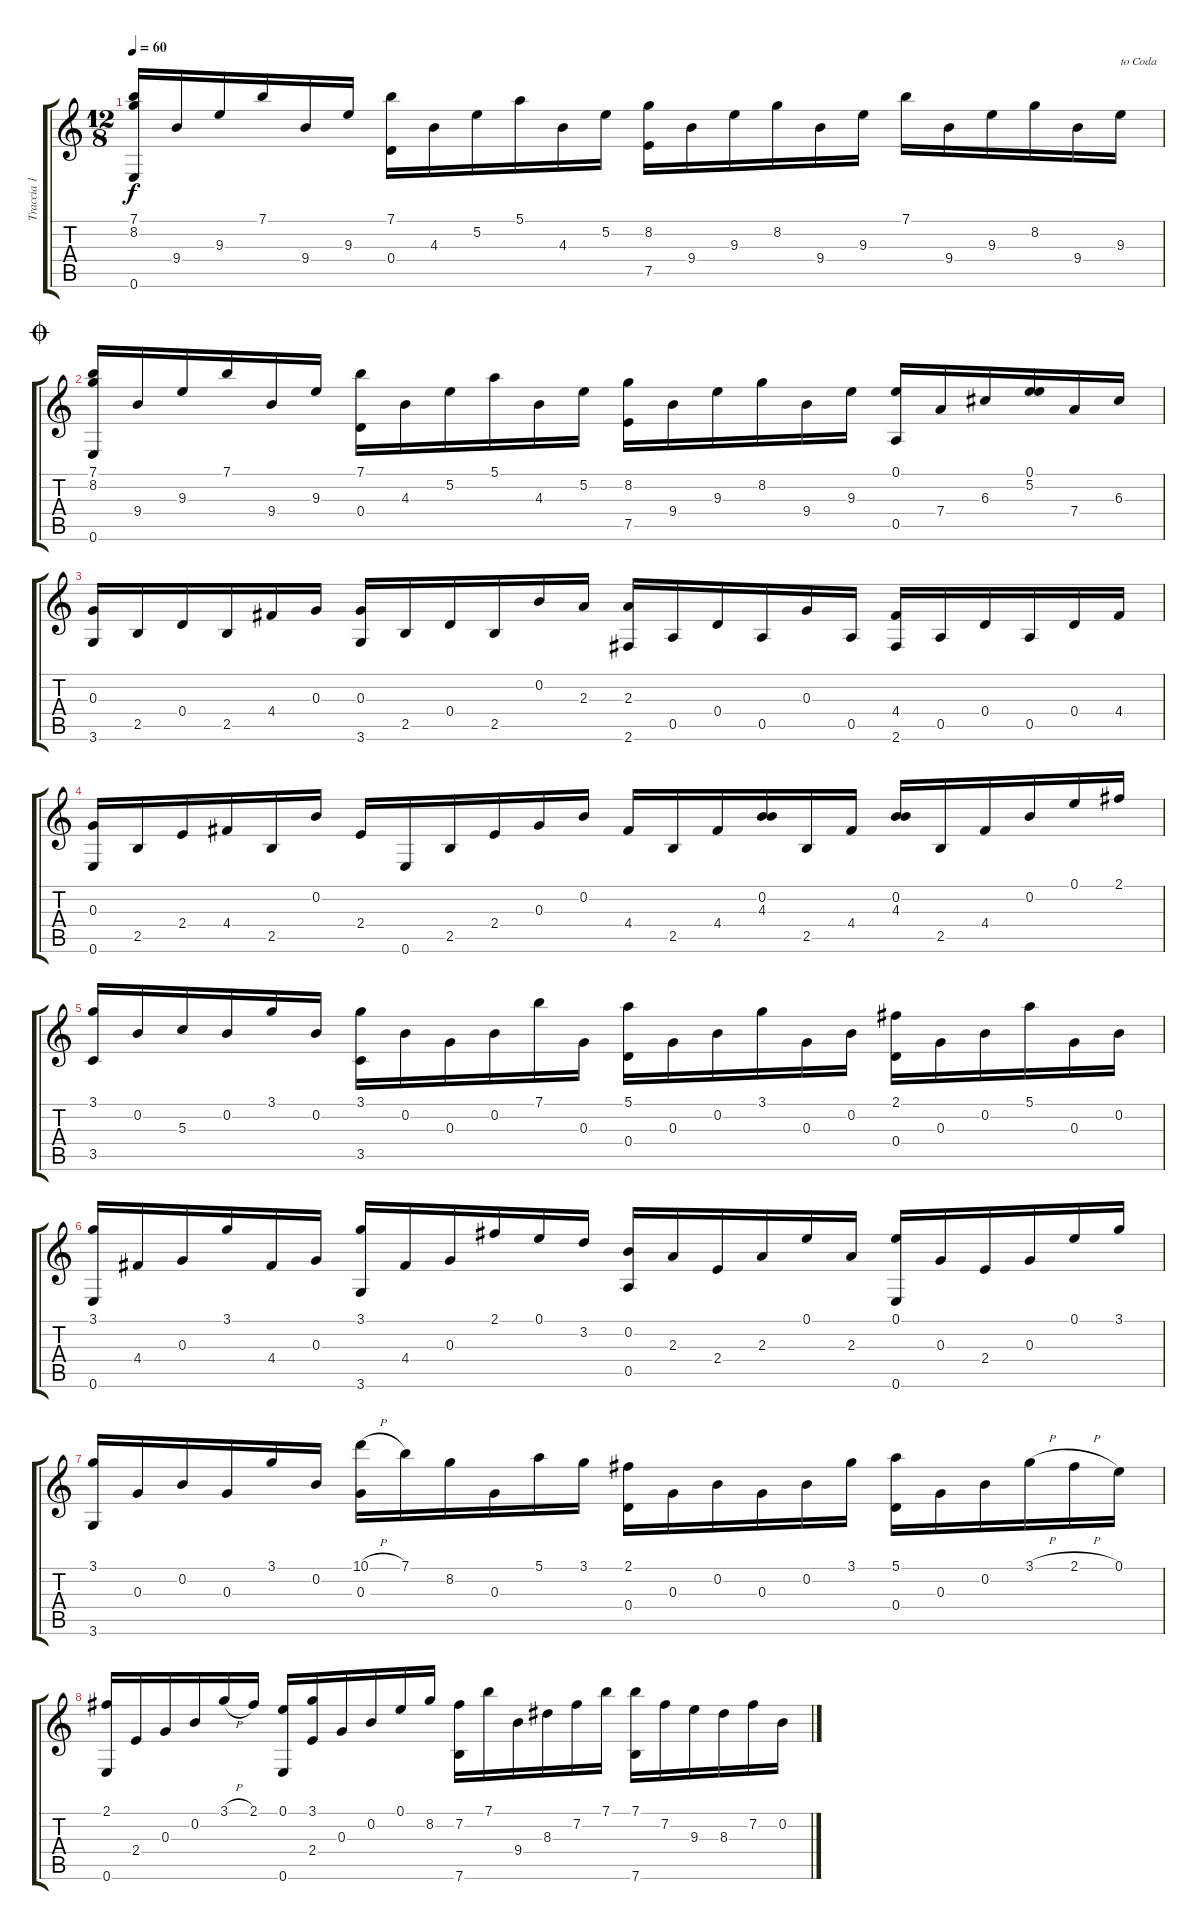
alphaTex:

\track ("Traccia 1" "Traccia 1") {instrument acousticguitarnylon}
\staff {score tabs}
\tuning (E4 B3 G3 D3 A2 E2) {hide}
\ts (12 8)
\tempo 60
\clef g2
\ks c
(7.1 8.2 0.6).16{dy f} 9.4.16 9.3.16 7.1.16 9.4.16 9.3.16 (7.1 0.4).16 4.3.16 5.2.16 5.1.16 4.3.16 5.2.16 (8.2 7.5).16 9.4.16 9.3.16 8.2.16 9.4.16 9.3.16 7.1.16 9.4.16 9.3.16 8.2.16 9.4.16 9.3.16{txt "to Coda"} |
\jump coda
(7.1 8.2 0.6).16 9.4.16 9.3.16 7.1.16 9.4.16 9.3.16 (7.1 0.4).16 4.3.16 5.2.16 5.1.16 4.3.16 5.2.16 (8.2 7.5).16 9.4.16 9.3.16 8.2.16 9.4.16 9.3.16 (0.1 0.5).16 7.4.16 6.3.16 (0.1 5.2).16 7.4.16 6.3.16 |
(0.3 3.6).16 2.5.16 0.4.16 2.5.16 4.4.16 0.3.16 (0.3 3.6).16 2.5.16 0.4.16 2.5.16 0.2.16 2.3.16 (2.3 2.6).16 0.5.16 0.4.16 0.5.16 0.3.16 0.5.16 (4.4 2.6).16 0.5.16 0.4.16 0.5.16 0.4.16 4.4.16 |
(0.3 0.6).16 2.5.16 2.4.16 4.4.16 2.5.16 0.2.16 2.4.16 0.6.16 2.5.16 2.4.16 0.3.16 0.2.16 4.4.16 2.5.16 4.4.16 (0.2 4.3).16 2.5.16 4.4.16 (0.2 4.3).16 2.5.16 4.4.16 0.2.16 0.1.16 2.1.16 |
(3.1 3.5).16 0.2.16 5.3.16 0.2.16 3.1.16 0.2.16 (3.1 3.5).16 0.2.16 0.3.16 0.2.16 7.1.16 0.3.16 (5.1 0.4).16 0.3.16 0.2.16 3.1.16 0.3.16 0.2.16 (2.1 0.4).16 0.3.16 0.2.16 5.1.16 0.3.16 0.2.16 |
(3.1 0.6).16 4.4.16 0.3.16 3.1.16 4.4.16 0.3.16 (3.1 3.6).16 4.4.16 0.3.16 2.1.16 0.1.16 3.2.16 (0.2 0.5).16 2.3.16 2.4.16 2.3.16 0.1.16 2.3.16 (0.1 0.6).16 0.3.16 2.4.16 0.3.16 0.1.16 3.1.16 |
(3.1 3.6).16 0.3.16 0.2.16 0.3.16 3.1.16 0.2.16 (10.1{h} 0.3).16 7.1.16 8.2.16 0.3.16 5.1.16 3.1.16 (2.1 0.4).16 0.3.16 0.2.16 0.3.16 0.2.16 3.1.16 (5.1 0.4).16 0.3.16 0.2.16 3.1{h}.16 2.1{h}.16 0.1.16 |
(2.1 0.6).16 2.4.16 0.3.16 0.2.16 3.1{h}.16 2.1.16 (0.1 0.6).16 (3.1 2.4).16 0.3.16 0.2.16 0.1.16 8.2.16 (7.2 7.6).16 7.1.16 9.4.16 8.3.16 7.2.16 7.1.16 (7.1 7.6).16 7.2.16 9.3.16 8.3.16 7.2.16 0.2.16
